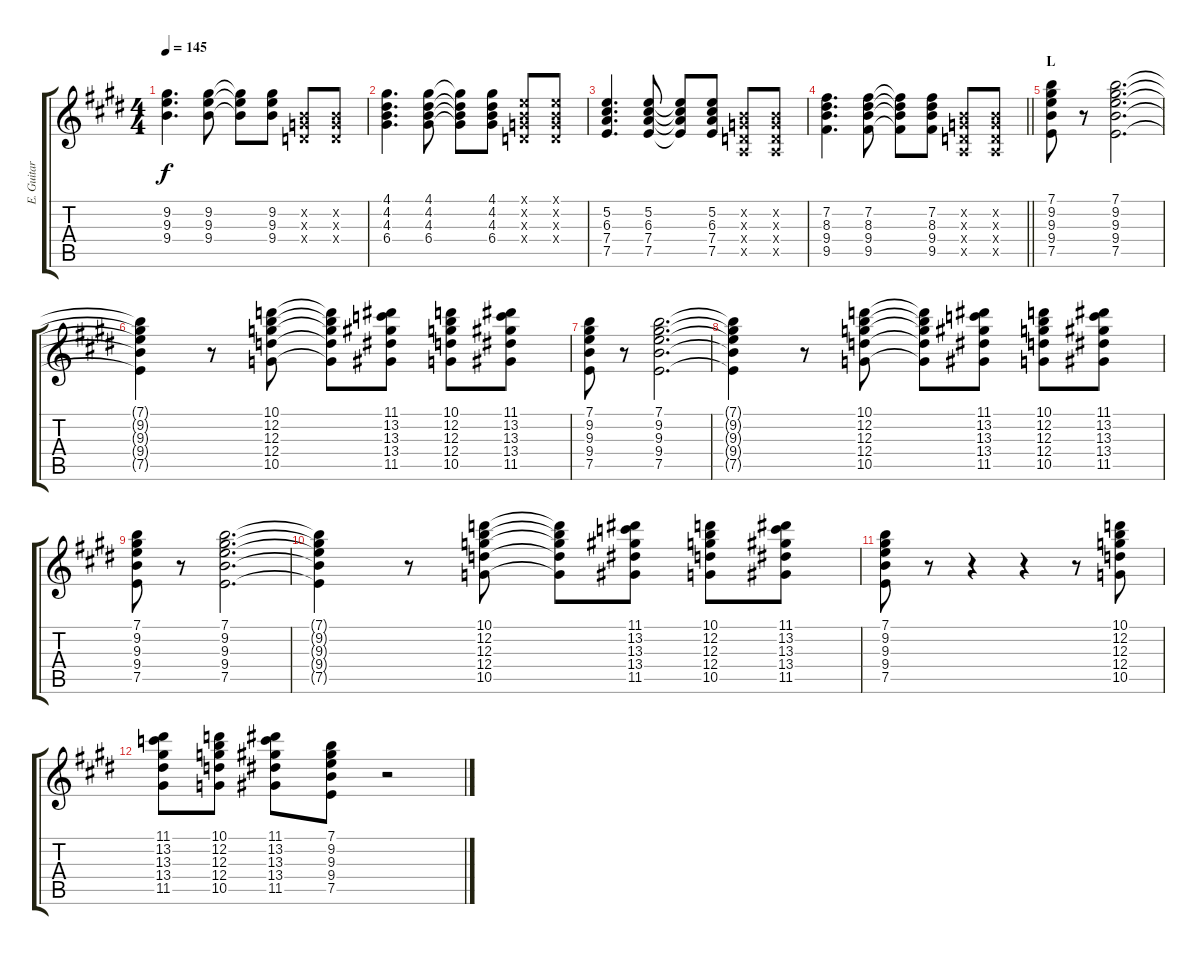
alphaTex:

\track ("E. Guitar I" "E. Guitar ") {instrument overdrivenguitar}
\staff {score tabs}
\tuning (E4 B3 G3 D3 A2 E2) {hide}
\ts (4 4)
\tempo 145
\clef g2
\ks e
(9.2 9.3 9.4).4{d dy f} (9.2 9.3 9.4).8 (9.2{t} 9.3{t} 9.4{t}).8 (9.2 9.3 9.4).8 (0.2{x} 0.3{x} 0.4{x}).8 (0.2{x} 0.3{x} 0.4{x}).8 |
(4.1 4.2 4.3 6.4).4{d} (4.1 4.2 4.3 6.4).8 (4.1{t} 4.2{t} 4.3{t} 6.4{t}).8 (4.1 4.2 4.3 6.4).8 (0.1{x} 0.2{x} 0.3{x} 0.4{x}).8 (0.1{x} 0.2{x} 0.3{x} 0.4{x}).8 |
(5.2 6.3 7.4 7.5).4{d} (5.2 6.3 7.4 7.5).8 (5.2{t} 6.3{t} 7.4{t} 7.5{t}).8 (5.2 6.3 7.4 7.5).8 (0.2{x} 0.3{x} 0.4{x} 0.5{x}).8 (0.2{x} 0.3{x} 0.4{x} 0.5{x}).8 |
\barLineRight lightlight
(7.2 8.3 9.4 9.5).4{d} (7.2 8.3 9.4 9.5).8 (7.2{t} 8.3{t} 9.4{t} 9.5{t}).8 (7.2 8.3 9.4 9.5).8 (0.2{x} 0.3{x} 0.4{x} 0.5{x}).8 (0.2{x} 0.3{x} 0.4{x} 0.5{x}).8 |
\section ("" "L")
(7.1 9.2 9.3 9.4 7.5).8 r.8 (7.1 9.2 9.3 9.4 7.5).2{d} |
(7.1{t} 9.2{t} 9.3{t} 9.4{t} 7.5{t}).4 r.8 (10.1 12.2 12.3 12.4 10.5).8 (10.1{t} 12.2{t} 12.3{t} 12.4{t} 10.5{t}).8 (11.1 13.2 13.3 13.4 11.5).8 (10.1 12.2 12.3 12.4 10.5).8 (11.1 13.2 13.3 13.4 11.5).8 |
(7.1 9.2 9.3 9.4 7.5).8 r.8 (7.1 9.2 9.3 9.4 7.5).2{d} |
(7.1{t} 9.2{t} 9.3{t} 9.4{t} 7.5{t}).4 r.8 (10.1 12.2 12.3 12.4 10.5).8 (10.1{t} 12.2{t} 12.3{t} 12.4{t} 10.5{t}).8 (11.1 13.2 13.3 13.4 11.5).8 (10.1 12.2 12.3 12.4 10.5).8 (11.1 13.2 13.3 13.4 11.5).8 |
(7.1 9.2 9.3 9.4 7.5).8 r.8 (7.1 9.2 9.3 9.4 7.5).2{d} |
(7.1{t} 9.2{t} 9.3{t} 9.4{t} 7.5{t}).4 r.8 (10.1 12.2 12.3 12.4 10.5).8 (10.1{t} 12.2{t} 12.3{t} 12.4{t} 10.5{t}).8 (11.1 13.2 13.3 13.4 11.5).8 (10.1 12.2 12.3 12.4 10.5).8 (11.1 13.2 13.3 13.4 11.5).8 |
(7.1 9.2 9.3 9.4 7.5).8 r.8 r.4 r.4 r.8 (10.1 12.2 12.3 12.4 10.5).8 |
(11.1 13.2 13.3 13.4 11.5).8 (10.1 12.2 12.3 12.4 10.5).8 (11.1 13.2 13.3 13.4 11.5).8 (7.1 9.2 9.3 9.4 7.5).8 r.2
